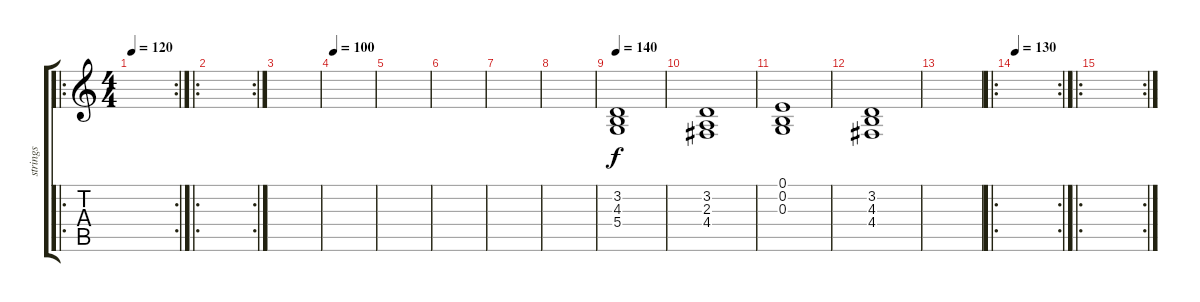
\track ("strings" "strings") {instrument stringensemble1}
\staff {score tabs}
\tuning (E4 B3 G3 D3 A2 E2) {hide}
\ro
\rc 2
\ts (4 4)
\tempo 120
\clef g2
\ks c
|
\ro
\rc 2
|
|
\tempo 100
|
|
|
|
|
\tempo 140
(3.2 4.3 5.4).1 |
(3.2 2.3 4.4).1 |
(0.1 0.2 0.3).1 |
(3.2 4.3 4.4).1 |
|
\ro
\rc 2
\tempo 130
|
\ro
\rc 2
